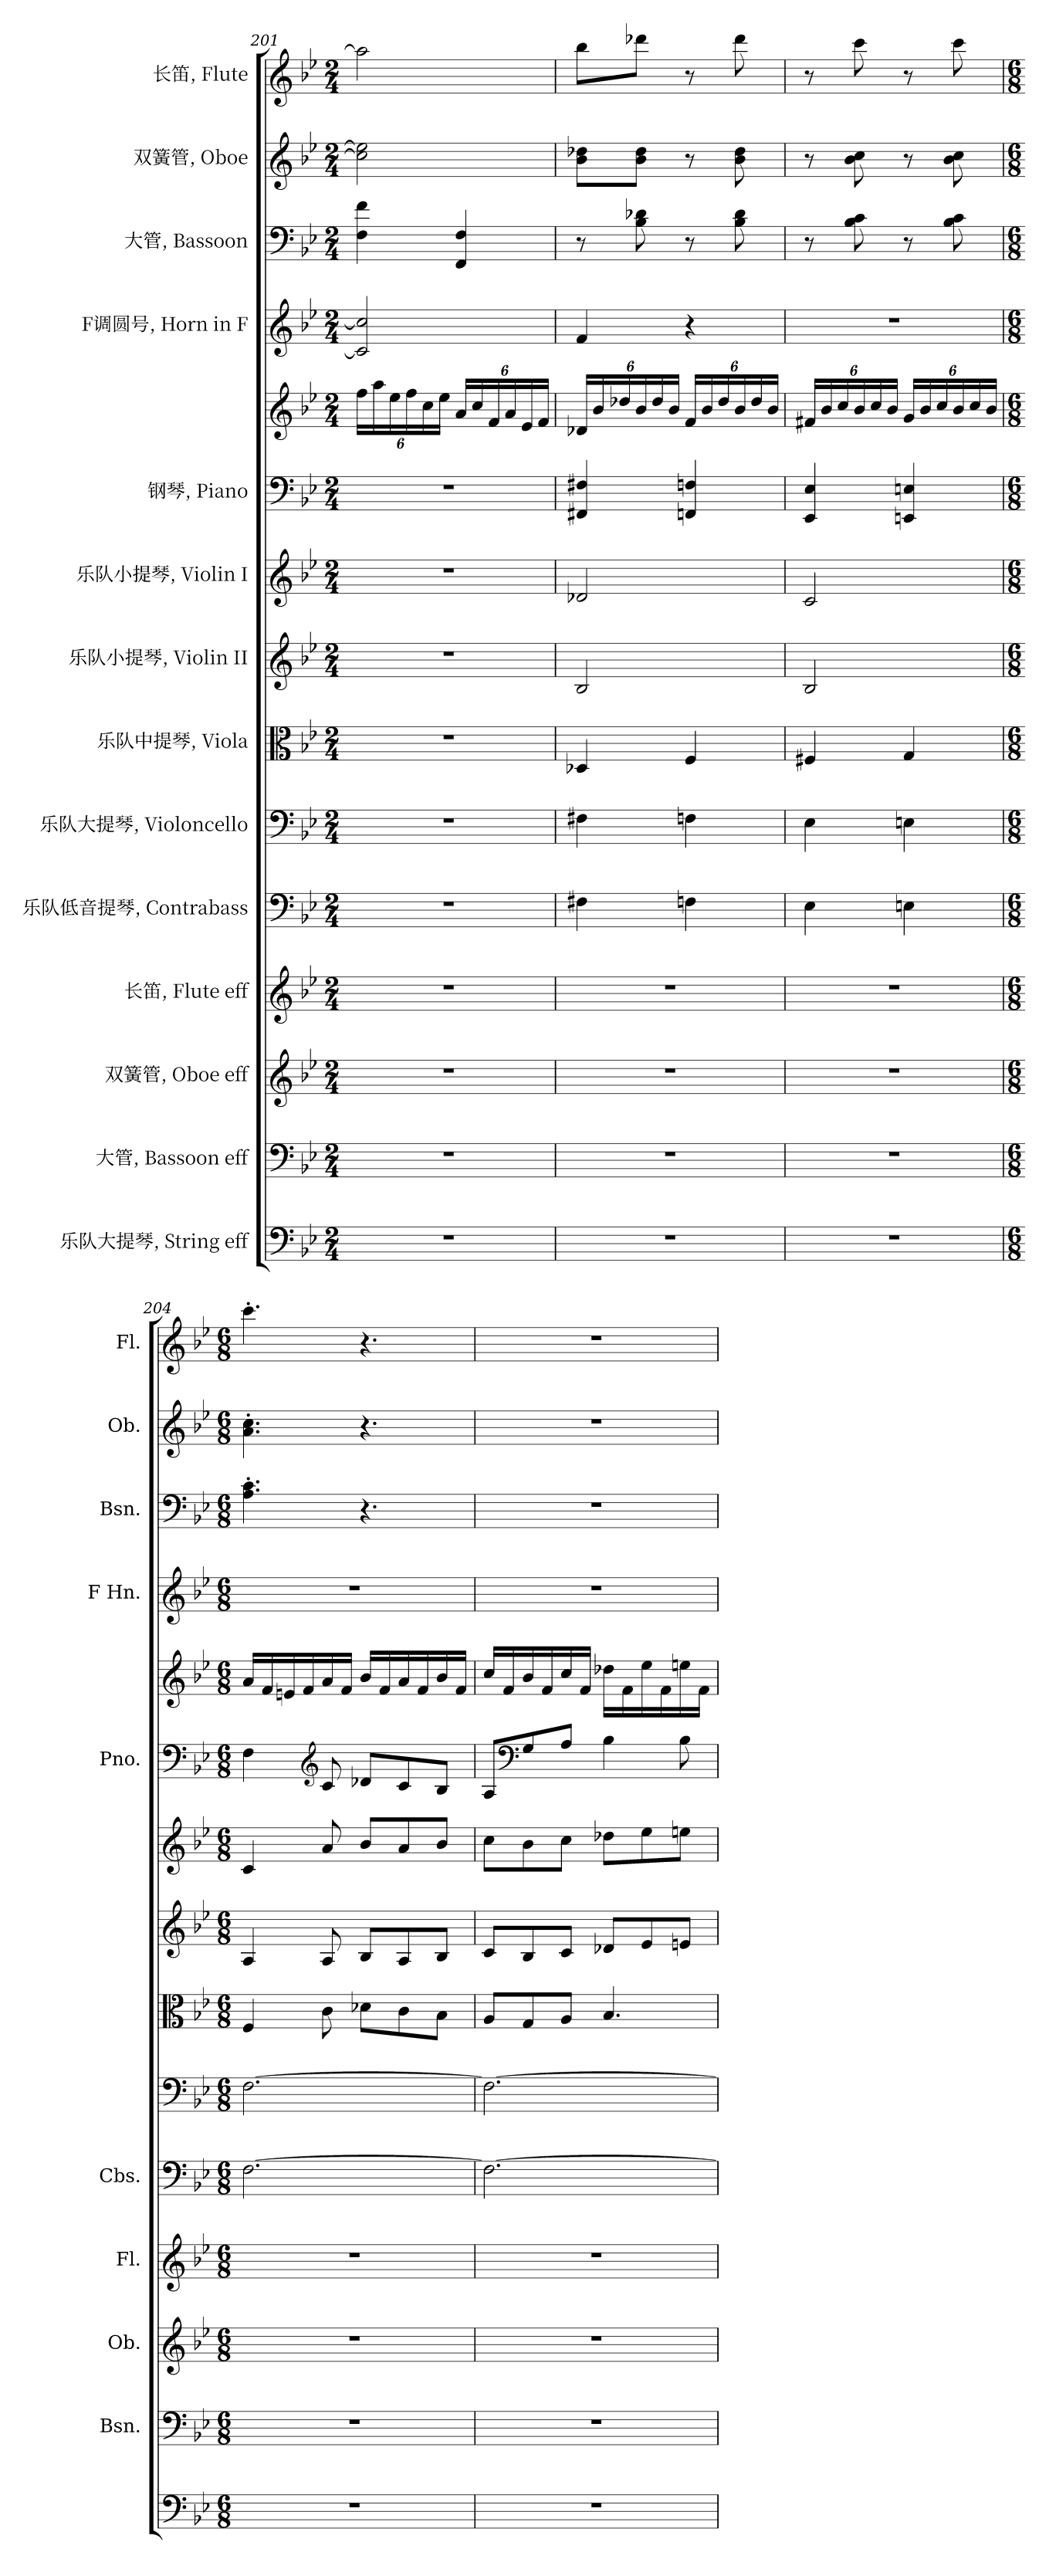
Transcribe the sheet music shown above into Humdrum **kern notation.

**kern	**kern	**kern	**kern	**kern	**kern	**kern	**kern	**kern	**kern	**kern	**kern	**kern	**kern	**kern
*part14	*part13	*part12	*part11	*part10	*part9	*part8	*part7	*part6	*part5	*part5	*part4	*part3	*part2	*part1
*staff15	*staff14	*staff13	*staff12	*staff11	*staff10	*staff9	*staff8	*staff7	*staff6	*staff5	*staff4	*staff3	*staff2	*staff1
*I"乐队大提琴, String eff	*I"大管, Bassoon eff	*I"双簧管, Oboe eff	*I"长笛, Flute eff	*I"乐队低音提琴, Contrabass	*I"乐队大提琴, Violoncello	*I"乐队中提琴, Viola	*I"乐队小提琴, Violin II	*I"乐队小提琴, Violin I	*I"钢琴, Piano	*	*I"F调圆号, Horn in F	*I"大管, Bassoon	*I"双簧管, Oboe	*I"长笛, Flute
*	*I'Bsn.	*I'Ob.	*I'Fl.	*I'Cbs.	*	*	*	*	*I'Pno.	*	*I'F Hn.	*I'Bsn.	*I'Ob.	*I'Fl.
!!LO:PB:g=z
*clefF4	*clefF4	*clefG2	*clefG2	*clefF4	*clefF4	*clefC3	*clefG2	*clefG2	*clefF4	*clefG2	*clefG2	*clefF4	*clefG2	*clefG2
*	*	*	*	*ITrd7c12	*	*	*	*	*	*	*ITrd4c7	*	*	*
*k[b-e-]	*k[b-e-]	*k[b-e-]	*k[b-e-]	*k[b-e-]	*k[b-e-]	*k[b-e-]	*k[b-e-]	*k[b-e-]	*k[b-e-]	*k[b-e-]	*k[b-e-a-]	*k[b-e-]	*k[b-e-]	*k[b-e-]
*M2/4	*M2/4	*M2/4	*M2/4	*M2/4	*M2/4	*M2/4	*M2/4	*M2/4	*M2/4	*M2/4	*M2/4	*M2/4	*M2/4	*M2/4
*	*	*	*	*	*	*	*	*	*	*Xbrackettup	*	*	*	*
=201	=201	=201	=201	=201	=201	=201	=201	=201	=201	=201	=201	=201	=201	=201
2r	2r	2r	2r	2r	2r	2r	2r	2r	2r	24ff\LL	2F/] 2f/]	4F\ 4f\	2cc\] 2ee-\]	2aa\]
.	.	.	.	.	.	.	.	.	.	24aa\	.	.	.	.
.	.	.	.	.	.	.	.	.	.	24ee-\	.	.	.	.
.	.	.	.	.	.	.	.	.	.	24ff\	.	.	.	.
.	.	.	.	.	.	.	.	.	.	24cc\	.	.	.	.
.	.	.	.	.	.	.	.	.	.	24ee-\JJ	.	.	.	.
.	.	.	.	.	.	.	.	.	.	24a/LL	.	4FF/ 4F/	.	.
.	.	.	.	.	.	.	.	.	.	24cc/	.	.	.	.
.	.	.	.	.	.	.	.	.	.	24f/	.	.	.	.
.	.	.	.	.	.	.	.	.	.	24a/	.	.	.	.
.	.	.	.	.	.	.	.	.	.	24e-/	.	.	.	.
.	.	.	.	.	.	.	.	.	.	24f/JJ	.	.	.	.
=202	=202	=202	=202	=202	=202	=202	=202	=202	=202	=202	=202	=202	=202	=202
2r	2r	2r	2r	4FF#X\	4F#X\	4D-X/	2B-/	2d-X/	4FF#X/ 4F#X/	24d-X/LL	4B-/	8r	8b-\ 8dd-X\L	8bb-\L
.	.	.	.	.	.	.	.	.	.	24b-/	.	.	.	.
.	.	.	.	.	.	.	.	.	.	24dd-X/	.	.	.	.
.	.	.	.	.	.	.	.	.	.	24b-/	.	8B-\ 8d-X\	8b-\ 8dd-\J	8ddd-X\J
.	.	.	.	.	.	.	.	.	.	24dd-/	.	.	.	.
.	.	.	.	.	.	.	.	.	.	24b-/JJ	.	.	.	.
.	.	.	.	4FFn\	4Fn\	4F/	.	.	4FFn/ 4Fn/	24f/LL	4r	8r	8r	8r
.	.	.	.	.	.	.	.	.	.	24b-/	.	.	.	.
.	.	.	.	.	.	.	.	.	.	24dd-/	.	.	.	.
.	.	.	.	.	.	.	.	.	.	24b-/	.	8B-\ 8d-\	8b-\ 8dd-\	8ddd-\
.	.	.	.	.	.	.	.	.	.	24dd-/	.	.	.	.
.	.	.	.	.	.	.	.	.	.	24b-/JJ	.	.	.	.
=203	=203	=203	=203	=203	=203	=203	=203	=203	=203	=203	=203	=203	=203	=203
2r	2r	2r	2r	4EE-\	4E-\	4F#X/	2B-/	2c/	4EE-/ 4E-/	24f#X/LL	2r	8r	8r	8r
.	.	.	.	.	.	.	.	.	.	24b-/	.	.	.	.
.	.	.	.	.	.	.	.	.	.	24cc/	.	.	.	.
.	.	.	.	.	.	.	.	.	.	24b-/	.	8B-\ 8c\	8b-\ 8cc\	8ccc\
.	.	.	.	.	.	.	.	.	.	24cc/	.	.	.	.
.	.	.	.	.	.	.	.	.	.	24b-/JJ	.	.	.	.
.	.	.	.	4EEn\	4En\	4G/	.	.	4EEn/ 4En/	24g/LL	.	8r	8r	8r
.	.	.	.	.	.	.	.	.	.	24b-/	.	.	.	.
.	.	.	.	.	.	.	.	.	.	24cc/	.	.	.	.
.	.	.	.	.	.	.	.	.	.	24b-/	.	8B-\ 8c\	8b-\ 8cc\	8ccc\
.	.	.	.	.	.	.	.	.	.	24cc/	.	.	.	.
.	.	.	.	.	.	.	.	.	.	24b-/JJ	.	.	.	.
!!LO:PB:g=z
=204	=204	=204	=204	=204	=204	=204	=204	=204	=204	=204	=204	=204	=204	=204
*M6/8	*M6/8	*M6/8	*M6/8	*M6/8	*M6/8	*M6/8	*M6/8	*M6/8	*M6/8	*M6/8	*M6/8	*M6/8	*M6/8	*M6/8
*	*	*	*	*	*	*	*	*	*	*	*	*	*	*MM133
2.r	2.r	2.r	2.r	[2.FF\	[2.F\	4F/	4A/	4c/	4F\	16a/LL	2.r	4.A\' 4.c\'	4.a\' 4.cc\'	4.ccc'\
.	.	.	.	.	.	.	.	.	.	16f/	.	.	.	.
.	.	.	.	.	.	.	.	.	.	16en/	.	.	.	.
.	.	.	.	.	.	.	.	.	.	16f/	.	.	.	.
*	*	*	*	*	*	*	*	*	*clefG2	*	*	*	*	*
.	.	.	.	.	.	8c\	8A/	8a/	8c/	16a/	.	.	.	.
.	.	.	.	.	.	.	.	.	.	16f/JJ	.	.	.	.
.	.	.	.	.	.	8d-X\L	8B-/L	8b-/L	8d-X/L	16b-/LL	.	4.r	4.r	4.r
.	.	.	.	.	.	.	.	.	.	16f/	.	.	.	.
.	.	.	.	.	.	8c\	8A/	8a/	8c/	16a/	.	.	.	.
.	.	.	.	.	.	.	.	.	.	16f/	.	.	.	.
.	.	.	.	.	.	8B-\J	8B-/J	8b-/J	8B-/J	16b-/	.	.	.	.
.	.	.	.	.	.	.	.	.	.	16f/JJ	.	.	.	.
=205	=205	=205	=205	=205	=205	=205	=205	=205	=205	=205	=205	=205	=205	=205
2.r	2.r	2.r	2.r	2.FF\_	2.F\_	8A/L	8c/L	8cc\L	8A/L	16cc/LL	2.r	2.r	2.r	2.r
.	.	.	.	.	.	.	.	.	.	16f/	.	.	.	.
*	*	*	*	*	*	*	*	*	*clefF4	*	*	*	*	*
.	.	.	.	.	.	8G/	8B-/	8b-\	8G/	16b-/	.	.	.	.
.	.	.	.	.	.	.	.	.	.	16f/	.	.	.	.
.	.	.	.	.	.	8A/J	8c/J	8cc\J	8A/J	16cc/	.	.	.	.
.	.	.	.	.	.	.	.	.	.	16f/JJ	.	.	.	.
.	.	.	.	.	.	4.B-/	8d-X/L	8dd-X\L	4B-\	16dd-X\LL	.	.	.	.
.	.	.	.	.	.	.	.	.	.	16f\	.	.	.	.
.	.	.	.	.	.	.	8e-/	8ee-\	.	16ee-\	.	.	.	.
.	.	.	.	.	.	.	.	.	.	16f\	.	.	.	.
.	.	.	.	.	.	.	8en/J	8een\J	8B-\	16een\	.	.	.	.
.	.	.	.	.	.	.	.	.	.	16f\JJ	.	.	.	.
=	=	=	=	=	=	=	=	=	=	=	=	=	=	=
*-	*-	*-	*-	*-	*-	*-	*-	*-	*-	*-	*-	*-	*-	*-
